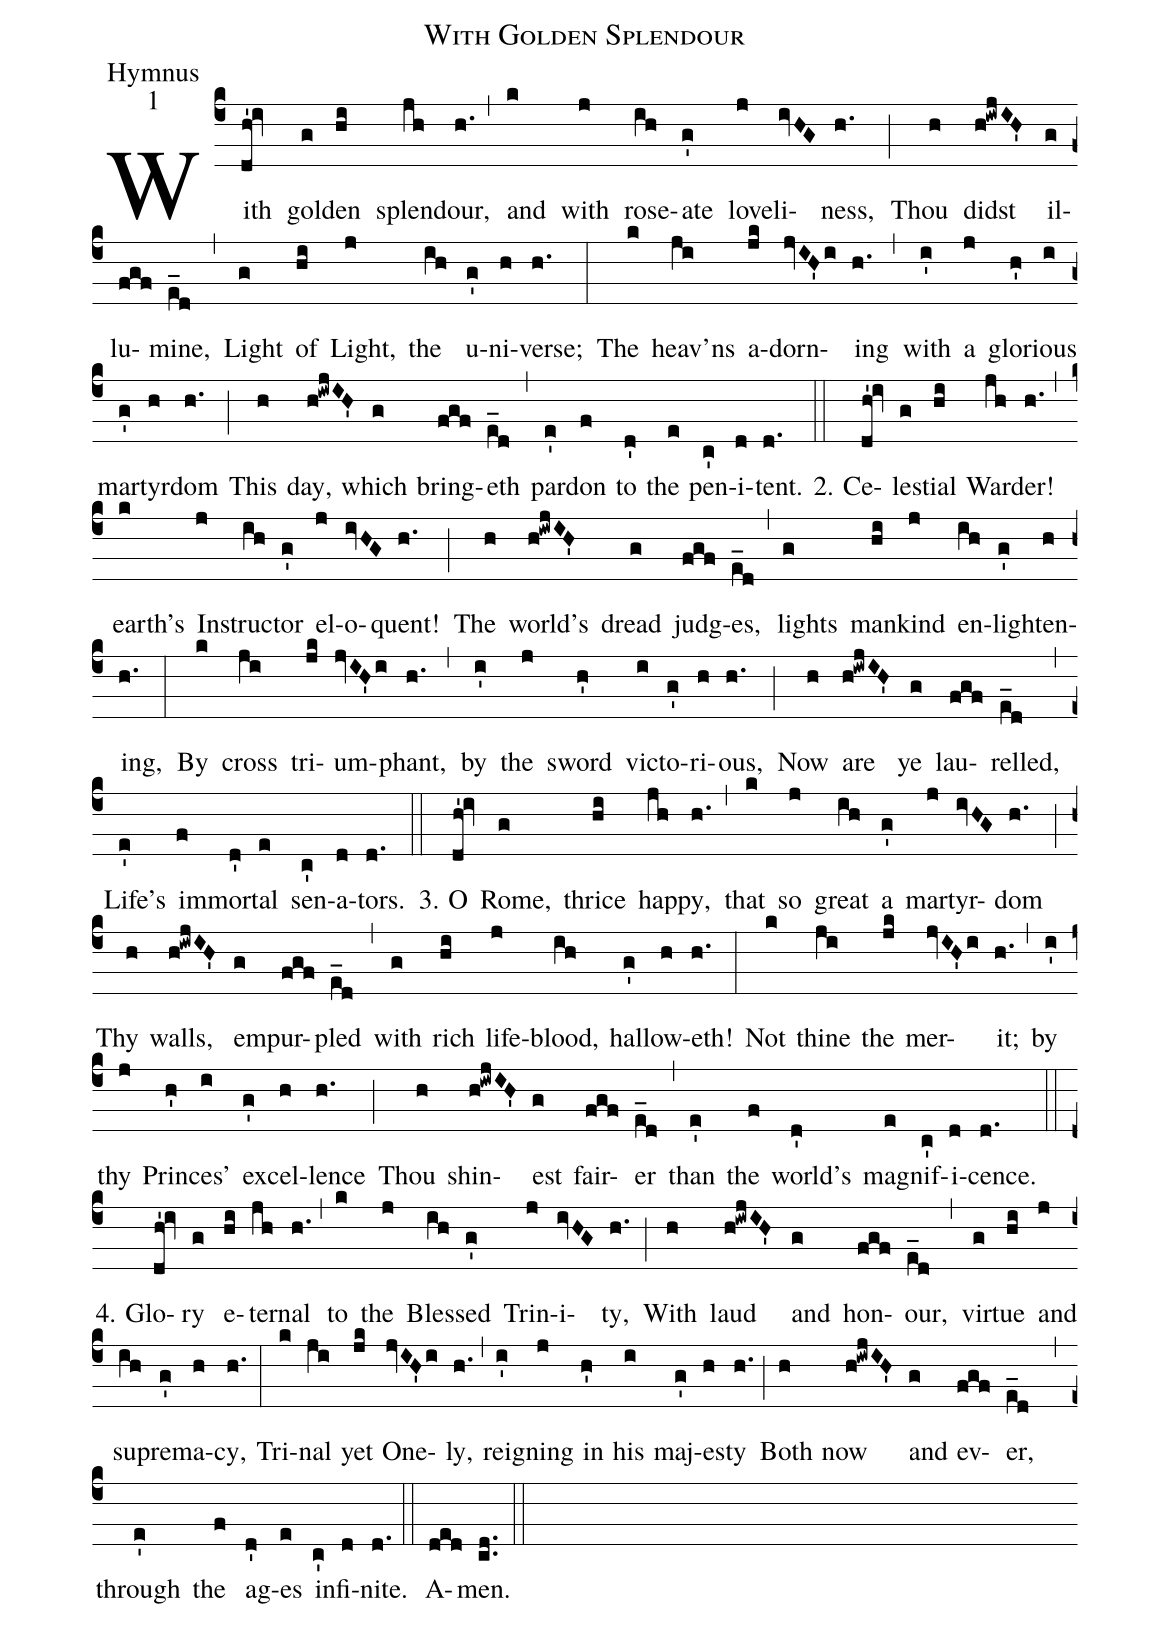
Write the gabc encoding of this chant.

name: With Golden Splendour;
office-part: Hymnus;
mode: 1;
%%
(c4)With(dh'!iv) gold(g)en(hi) splen(jh)dour,(h.) (,) and(k) with(j) rose(ih)ate(g') love(j)li(ivHG)ness,(h.) (;)
Thou(h) didst(h!iwjIH') il(g)lu(fgf)mine,(e_d) (,) Light(g) of(hi) Light,(j) the(ih) u(g')ni(h)verse;(h.) (:)
The(k) heav'ns(ji) a(jk)dorn(jvIH'i)ing(h.) (,) with(i') a(j) glor(h')ious(i) mar(g')tyr(h)dom(h.) (;)
This(h) day,(h!iwjIH') which(g) bring(fgf)eth(e_d) (,) par(e')don(f) to(d') the(e) pen(c')i(d)tent.(d.) (::)

2. Ce(dh'!iv)lest(g)ial(hi) War(jh)der!(h.) (,) earth’s(k) In(j)struc(ih)tor(g') el(j)o(ivHG)quent!(h.) (;)
The(h) world's(h!iwjIH') dread(g) judg(fgf)es,(e_d) (,) lights(g) man(hi)kind(j) en(ih)light(g')en(h)ing,(h.) (:)
By(k) cross(ji) tri(jk)um(jvIH'i)phant,(h.) (,) by(i') the(j) sword(h') vic(i)to(g')ri(h)ous,(h.) (;)
Now(h) are(h!iwjIH') ye(g) lau(fgf)relled,(e_d) (,) Life’s(e') im(f)mor(d')tal(e) sen(c')a(d)tors.(d.) (::)

3. O(dh'!iv) Rome,(g) thrice(hi) hap(jh)py,(h.) (,) that(k) so(j) great(ih) a(g') mar(j)tyr(ivHG)dom(h.) (;)
Thy(h) walls,(h!iwjIH') em(g)pur(fgf)pled(e_d) (,) with(g) rich(hi) life-(j)blood,(ih) ha(g')llow(h)eth!(h.) (:)
Not(k) thine(ji) the(jk) mer(jvIH'i)it;(h.) (,) by(i') thy(j) Princ(h')es'(i) ex(g')cel(h)lence(h.) (;)
Thou(h) shin(h!iwjIH')est(g) fair(fgf)er(e_d) (,) than(e') the(f) world's(d') mag(e)nif(c')i(d)cence.(d.) (::)

4. Glo(dh'!iv)ry(g) e(hi)ter(jh)nal(h.) (,) to(k) the(j) Bless(ih)ed(g') Trin(j)i(ivHG)ty,(h.) (;)
With(h) laud(h!iwjIH') and(g) hon(fgf)our,(e_d) (,) vir(g)tue(hi) and(j) su(ih)prem(g')a(h)cy,(h.) (:)
Tri(k)nal(ji) yet(jk) One(jvIH'i)ly,(h.) (,) reign(i')ing(j) in(h') his(i) maj(g')es(h)ty(h.) (;)
Both(h) now(h!iwjIH') and(g) ev(fgf)er,(e_d) (,) through(e') the(f) ag(d')es(e) in(c')fi(d)nite.(d.) (::)
A(ded)men.(cd..) (::)
